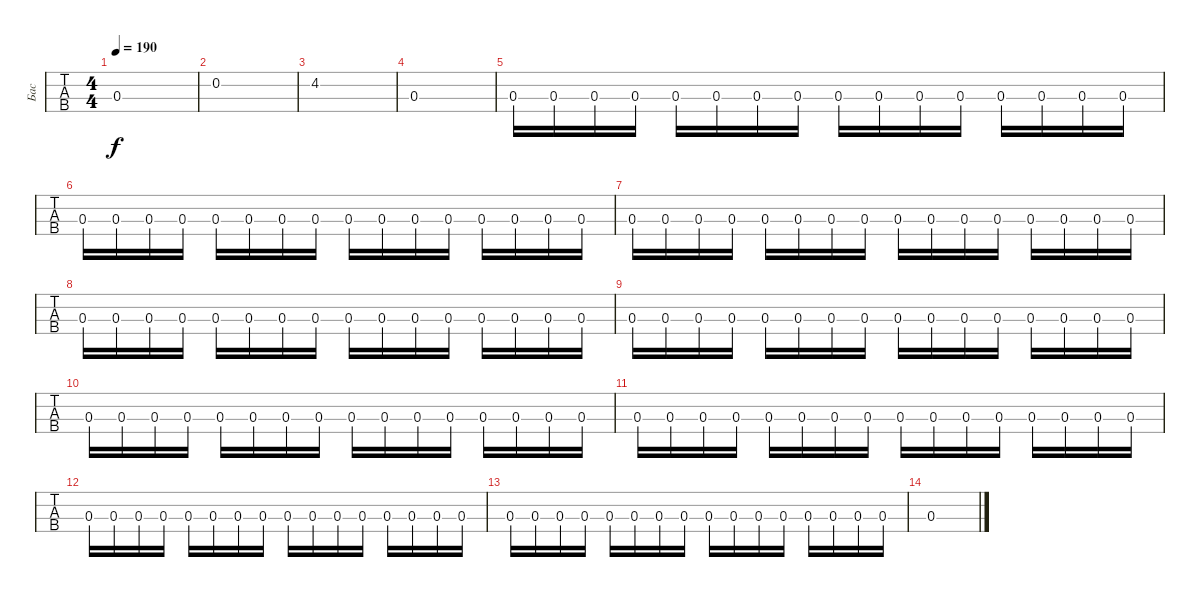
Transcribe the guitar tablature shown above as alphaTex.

\track ("Бас" "Бас") {instrument electricbassfinger}
\staff {tabs}
\tuning (G2 D2 A1 E1) {hide}
\ts (4 4)
\tempo 190
\clef f4
\ks c
0.3.1{dy f} |
0.2.1 |
4.2.1 |
0.3.1 |
0.3.16 0.3.16 0.3.16 0.3.16 0.3.16 0.3.16 0.3.16 0.3.16 0.3.16 0.3.16 0.3.16 0.3.16 0.3.16 0.3.16 0.3.16 0.3.16 |
0.3.16 0.3.16 0.3.16 0.3.16 0.3.16 0.3.16 0.3.16 0.3.16 0.3.16 0.3.16 0.3.16 0.3.16 0.3.16 0.3.16 0.3.16 0.3.16 |
0.3.16 0.3.16 0.3.16 0.3.16 0.3.16 0.3.16 0.3.16 0.3.16 0.3.16 0.3.16 0.3.16 0.3.16 0.3.16 0.3.16 0.3.16 0.3.16 |
0.3.16 0.3.16 0.3.16 0.3.16 0.3.16 0.3.16 0.3.16 0.3.16 0.3.16 0.3.16 0.3.16 0.3.16 0.3.16 0.3.16 0.3.16 0.3.16 |
0.3.16 0.3.16 0.3.16 0.3.16 0.3.16 0.3.16 0.3.16 0.3.16 0.3.16 0.3.16 0.3.16 0.3.16 0.3.16 0.3.16 0.3.16 0.3.16 |
0.3.16 0.3.16 0.3.16 0.3.16 0.3.16 0.3.16 0.3.16 0.3.16 0.3.16 0.3.16 0.3.16 0.3.16 0.3.16 0.3.16 0.3.16 0.3.16 |
0.3.16 0.3.16 0.3.16 0.3.16 0.3.16 0.3.16 0.3.16 0.3.16 0.3.16 0.3.16 0.3.16 0.3.16 0.3.16 0.3.16 0.3.16 0.3.16 |
0.3.16 0.3.16 0.3.16 0.3.16 0.3.16 0.3.16 0.3.16 0.3.16 0.3.16 0.3.16 0.3.16 0.3.16 0.3.16 0.3.16 0.3.16 0.3.16 |
0.3.16 0.3.16 0.3.16 0.3.16 0.3.16 0.3.16 0.3.16 0.3.16 0.3.16 0.3.16 0.3.16 0.3.16 0.3.16 0.3.16 0.3.16 0.3.16 |
0.3.1
